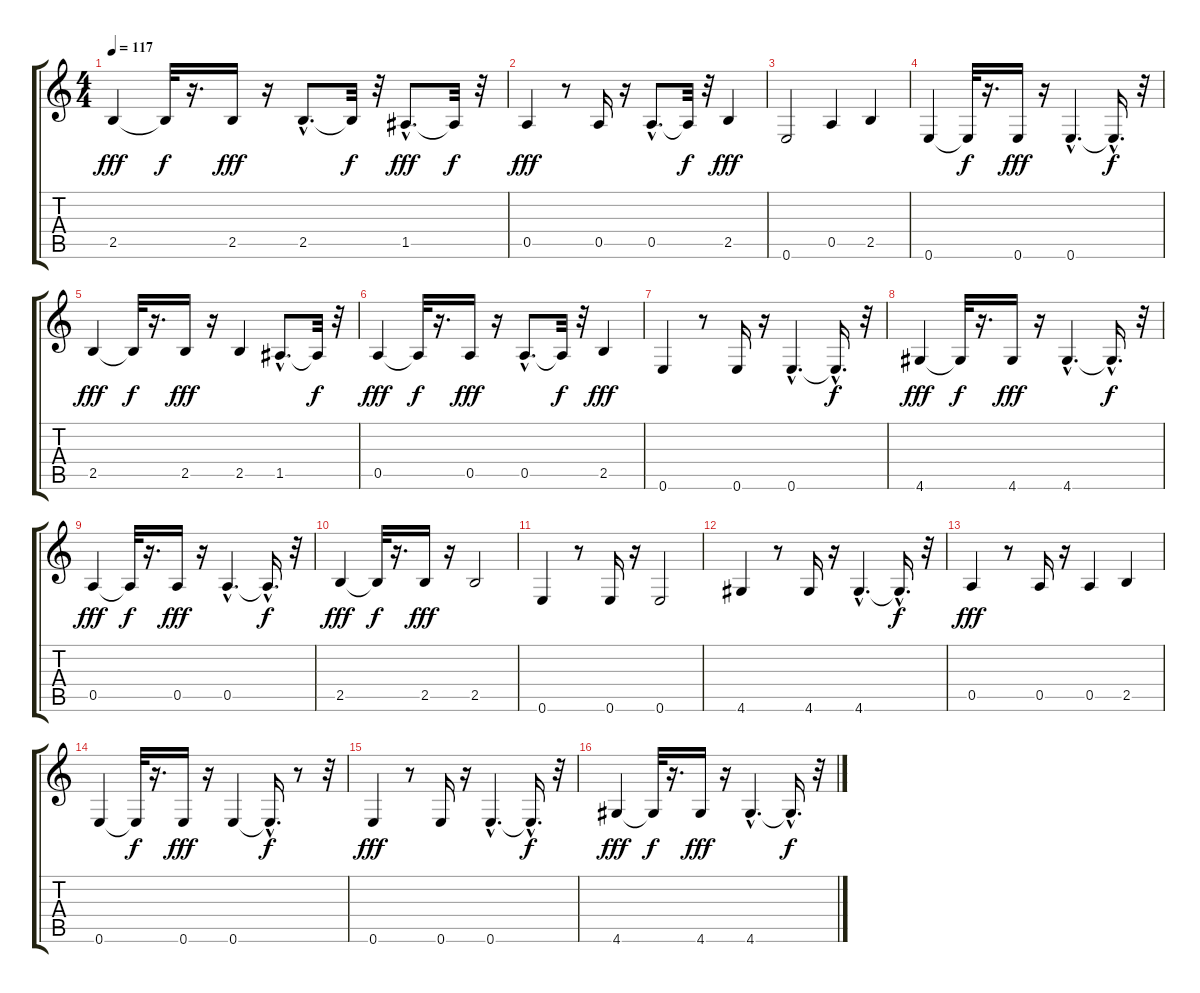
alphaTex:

\track "" {instrument acousticbass}
\staff {score tabs}
\tuning (E4 B3 G3 D3 A2 E2) {hide}
\ts (4 4)
\tempo 117
\clef g2
\ks c
2.5.4{dy fff} 2.5{t}.32{dy f} r.16{d} 2.5.16{dy fff} r.16 2.5{hac}.8{d} 2.5{t}.32{dy f} r.32 1.5{hac}.8{d dy fff} 1.5{t}.32{dy f} r.32 |
0.5.4{dy fff} r.8 0.5.16 r.16 0.5{hac}.8{d} 0.5{t}.32{dy f} r.32 2.5.4{dy fff} |
0.6.2 0.5.4 2.5.4 |
0.6.4 0.6{t}.32{dy f} r.16{d} 0.6.16{dy fff} r.16 0.6{hac}.4{d} 0.6{hac t}.16{d dy f} r.32 |
2.5.4{dy fff} 2.5{t}.32{dy f} r.16{d} 2.5.16{dy fff} r.16 2.5.4 1.5{hac}.8{d} 1.5{t}.32{dy f} r.32 |
0.5.4{dy fff} 0.5{t}.32{dy f} r.16{d} 0.5.16{dy fff} r.16 0.5{hac}.8{d} 0.5{t}.32{dy f} r.32 2.5.4{dy fff} |
0.6.4 r.8 0.6.16 r.16 0.6{hac}.4{d} 0.6{hac t}.16{d dy f} r.32 |
4.6.4{dy fff} 4.6{t}.32{dy f} r.16{d} 4.6.16{dy fff} r.16 4.6{hac}.4{d} 4.6{hac t}.16{d dy f} r.32 |
0.5.4{dy fff} 0.5{t}.32{dy f} r.16{d} 0.5.16{dy fff} r.16 0.5{hac}.4{d} 0.5{hac t}.16{d dy f} r.32 |
2.5.4{dy fff} 2.5{t}.32{dy f} r.16{d} 2.5.16{dy fff} r.16 2.5.2 |
0.6.4 r.8 0.6.16 r.16 0.6.2 |
4.6.4 r.8 4.6.16 r.16 4.6{hac}.4{d} 4.6{hac t}.16{d dy f} r.32 |
0.5.4{dy fff} r.8 0.5.16 r.16 0.5.4 2.5.4 |
0.6.4 0.6{t}.32{dy f} r.16{d} 0.6.16{dy fff} r.16 0.6.4 0.6{hac t}.16{d dy f} r.8 r.32 |
0.6.4{dy fff} r.8 0.6.16 r.16 0.6{hac}.4{d} 0.6{hac t}.16{d dy f} r.32 |
4.6.4{dy fff} 4.6{t}.32{dy f} r.16{d} 4.6.16{dy fff} r.16 4.6{hac}.4{d} 4.6{hac t}.16{d dy f} r.32
